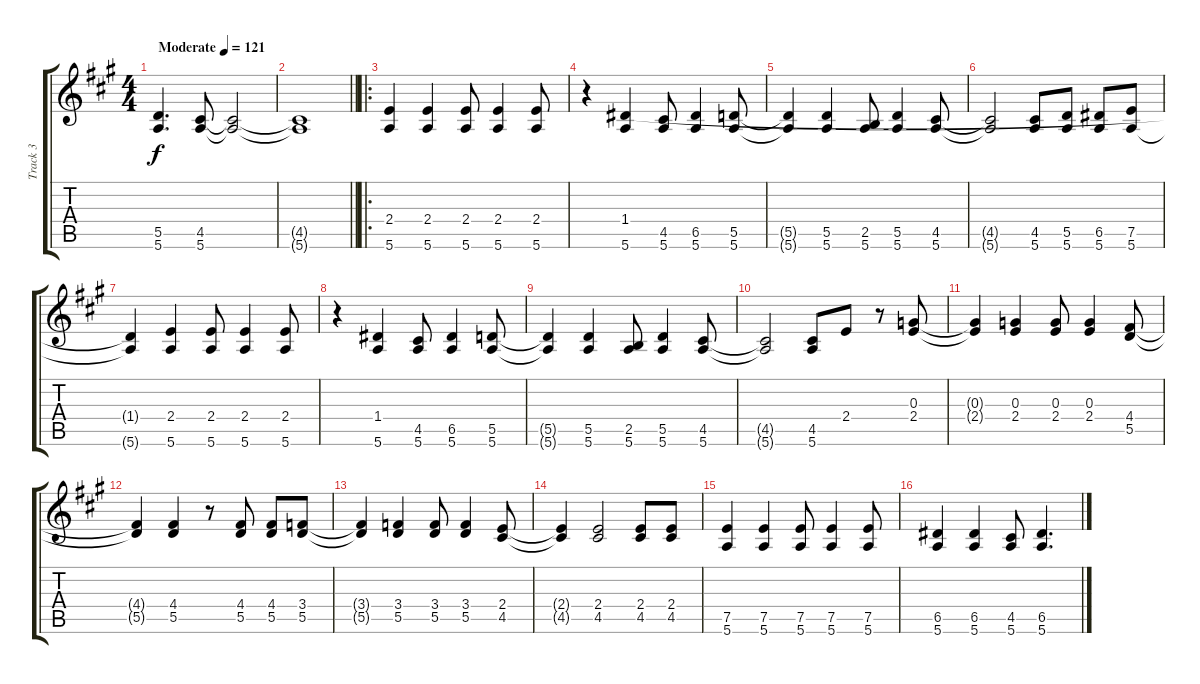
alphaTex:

\track ("Track 3" "Track 3") {instrument acousticgrandpiano}
\staff {score tabs}
\tuning (E5 B4 G4 D4 A3 E3) {hide}
\ts (4 4)
\tempo (121 "Moderate")
\clef g2
\ks a
(5.5 5.6).4{d dy f instrument acousticgrandpiano} (4.5 5.6).8 (4.5{t} 5.6{t}).2 |
\barLineRight lightlight
(4.5{t} 5.6{t}).1 |
\ro
(2.4 5.6).4 (2.4 5.6).4 (2.4 5.6).8 (2.4 5.6).4 (2.4 5.6).8 |
r.4 (1.4 5.6).4 (4.5 5.6).8 (6.5 5.6).4 (5.5 5.6).8 |
(5.5{t} 5.6{t}).4 (5.5 5.6).4 (2.5 5.6).8 (5.5 5.6).4 (4.5 5.6).8 |
(4.5{t} 5.6{t}).2 (4.5 5.6).8 (5.5 5.6).8 (6.5 5.6).8 (7.5 5.6).8 |
(1.4{t} 5.6{t}).4 (2.4 5.6).4 (2.4 5.6).8 (2.4 5.6).4 (2.4 5.6).8 |
r.4 (1.4 5.6).4 (4.5 5.6).8 (6.5 5.6).4 (5.5 5.6).8 |
(5.5{t} 5.6{t}).4 (5.5 5.6).4 (2.5 5.6).8 (5.5 5.6).4 (4.5 5.6).8 |
(4.5{t} 5.6{t}).2 (4.5 5.6).8 2.4.8 r.8 (0.3 2.4).8 |
(0.3{t} 2.4{t}).4 (0.3 2.4).4 (0.3 2.4).8 (0.3 2.4).4 (4.4 5.5).8 |
(4.4{t} 5.5{t}).4 (4.4 5.5).4 r.8 (4.4 5.5).8 (4.4 5.5).8 (3.4 5.5).8 |
(3.4{t} 5.5{t}).4 (3.4 5.5).4 (3.4 5.5).8 (3.4 5.5).4 (2.4 4.5).8 |
(2.4{t} 4.5{t}).4 (2.4 4.5).2 (2.4 4.5).8 (2.4 4.5).8 |
(7.5 5.6).4 (7.5 5.6).4 (7.5 5.6).8 (7.5 5.6).4 (7.5 5.6).8 |
(6.5 5.6).4 (6.5 5.6).4 (4.5 5.6).8 (6.5 5.6).4{d}
